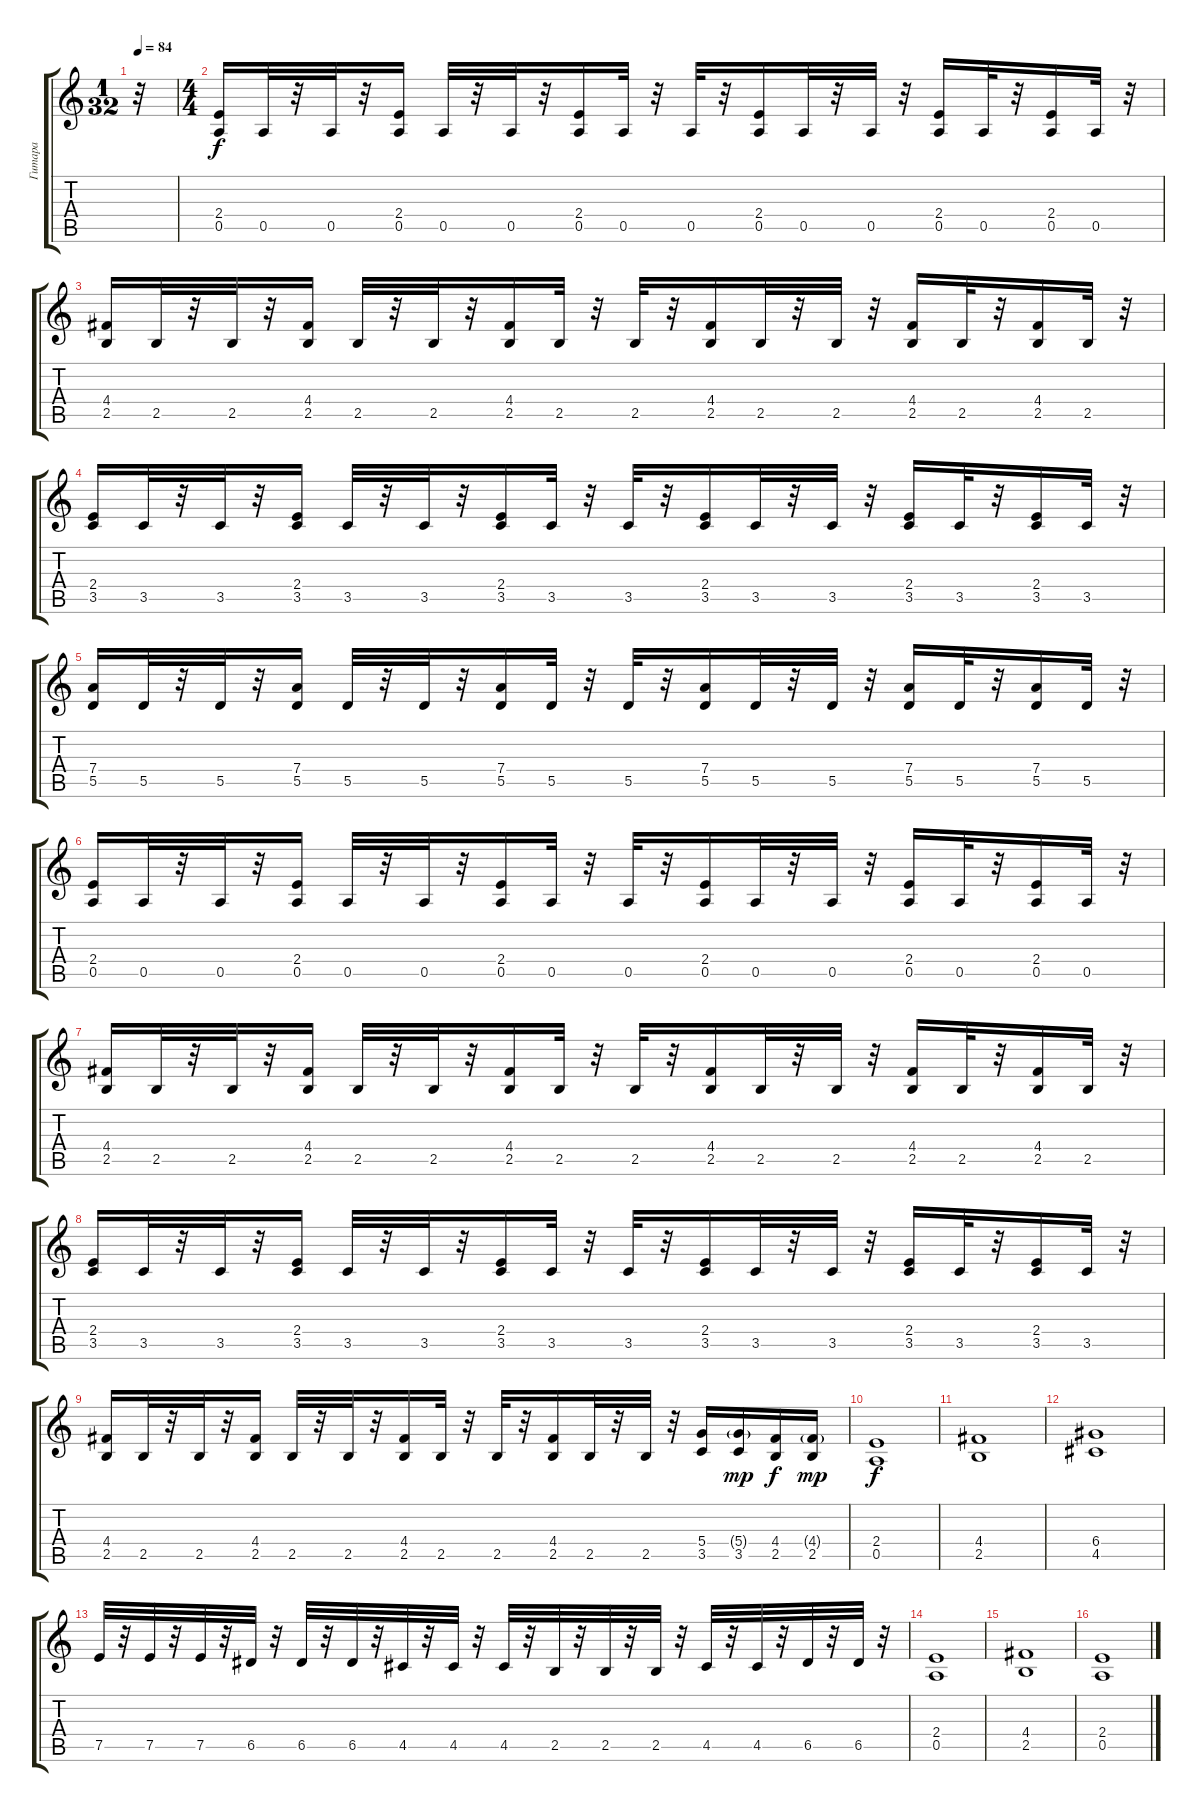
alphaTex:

\track ("Гитара" "Гитара") {instrument distortionguitar}
\staff {score tabs}
\tuning (E4 B3 G3 D3 A2 E2) {hide}
\ts (1 32)
\tempo 84
\clef g2
\ks c
r.32{dy f instrument distortionguitar} |
\ts (4 4)
(2.4 0.5).16 0.5.32 r.32 0.5.32 r.32 (2.4 0.5).16 0.5.32 r.32 0.5.32 r.32 (2.4 0.5).16 0.5.32 r.32 0.5.32 r.32 (2.4 0.5).16 0.5.32 r.32 0.5.32 r.32 (2.4 0.5).16 0.5.32 r.32 (2.4 0.5).16 0.5.32 r.32 |
(4.4 2.5).16 2.5.32 r.32 2.5.32 r.32 (4.4 2.5).16 2.5.32 r.32 2.5.32 r.32 (4.4 2.5).16 2.5.32 r.32 2.5.32 r.32 (4.4 2.5).16 2.5.32 r.32 2.5.32 r.32 (4.4 2.5).16 2.5.32 r.32 (4.4 2.5).16 2.5.32 r.32 |
(2.4 3.5).16 3.5.32 r.32 3.5.32 r.32 (2.4 3.5).16 3.5.32 r.32 3.5.32 r.32 (2.4 3.5).16 3.5.32 r.32 3.5.32 r.32 (2.4 3.5).16 3.5.32 r.32 3.5.32 r.32 (2.4 3.5).16 3.5.32 r.32 (2.4 3.5).16 3.5.32 r.32 |
(7.4 5.5).16 5.5.32 r.32 5.5.32 r.32 (7.4 5.5).16 5.5.32 r.32 5.5.32 r.32 (7.4 5.5).16 5.5.32 r.32 5.5.32 r.32 (7.4 5.5).16 5.5.32 r.32 5.5.32 r.32 (7.4 5.5).16 5.5.32 r.32 (7.4 5.5).16 5.5.32 r.32 |
(2.4 0.5).16 0.5.32 r.32 0.5.32 r.32 (2.4 0.5).16 0.5.32 r.32 0.5.32 r.32 (2.4 0.5).16 0.5.32 r.32 0.5.32 r.32 (2.4 0.5).16 0.5.32 r.32 0.5.32 r.32 (2.4 0.5).16 0.5.32 r.32 (2.4 0.5).16 0.5.32 r.32 |
(4.4 2.5).16 2.5.32 r.32 2.5.32 r.32 (4.4 2.5).16 2.5.32 r.32 2.5.32 r.32 (4.4 2.5).16 2.5.32 r.32 2.5.32 r.32 (4.4 2.5).16 2.5.32 r.32 2.5.32 r.32 (4.4 2.5).16 2.5.32 r.32 (4.4 2.5).16 2.5.32 r.32 |
(2.4 3.5).16 3.5.32 r.32 3.5.32 r.32 (2.4 3.5).16 3.5.32 r.32 3.5.32 r.32 (2.4 3.5).16 3.5.32 r.32 3.5.32 r.32 (2.4 3.5).16 3.5.32 r.32 3.5.32 r.32 (2.4 3.5).16 3.5.32 r.32 (2.4 3.5).16 3.5.32 r.32 |
(4.4 2.5).16 2.5.32 r.32 2.5.32 r.32 (4.4 2.5).16 2.5.32 r.32 2.5.32 r.32 (4.4 2.5).16 2.5.32 r.32 2.5.32 r.32 (4.4 2.5).16 2.5.32 r.32 2.5.32 r.32 (5.4 3.5).16 (5.4{g} 3.5).16{dy mp} (4.4 2.5).16{dy f} (4.4{g} 2.5).16{dy mp} |
(2.4 0.5).1{dy f volume 15} |
(4.4 2.5).1 |
(6.4 4.5).1 |
7.5.32{balance 2} r.32 7.5.32 r.32 7.5.32 r.32 6.5.32 r.32 6.5.32 r.32 6.5.32 r.32 4.5.32 r.32 4.5.32 r.32 4.5.32 r.32 2.5.32 r.32 2.5.32 r.32 2.5.32 r.32 4.5.32 r.32 4.5.32 r.32 6.5.32 r.32 6.5.32 r.32 |
(2.4 0.5).1{balance 8} |
(4.4 2.5).1 |
(2.4 0.5).1
